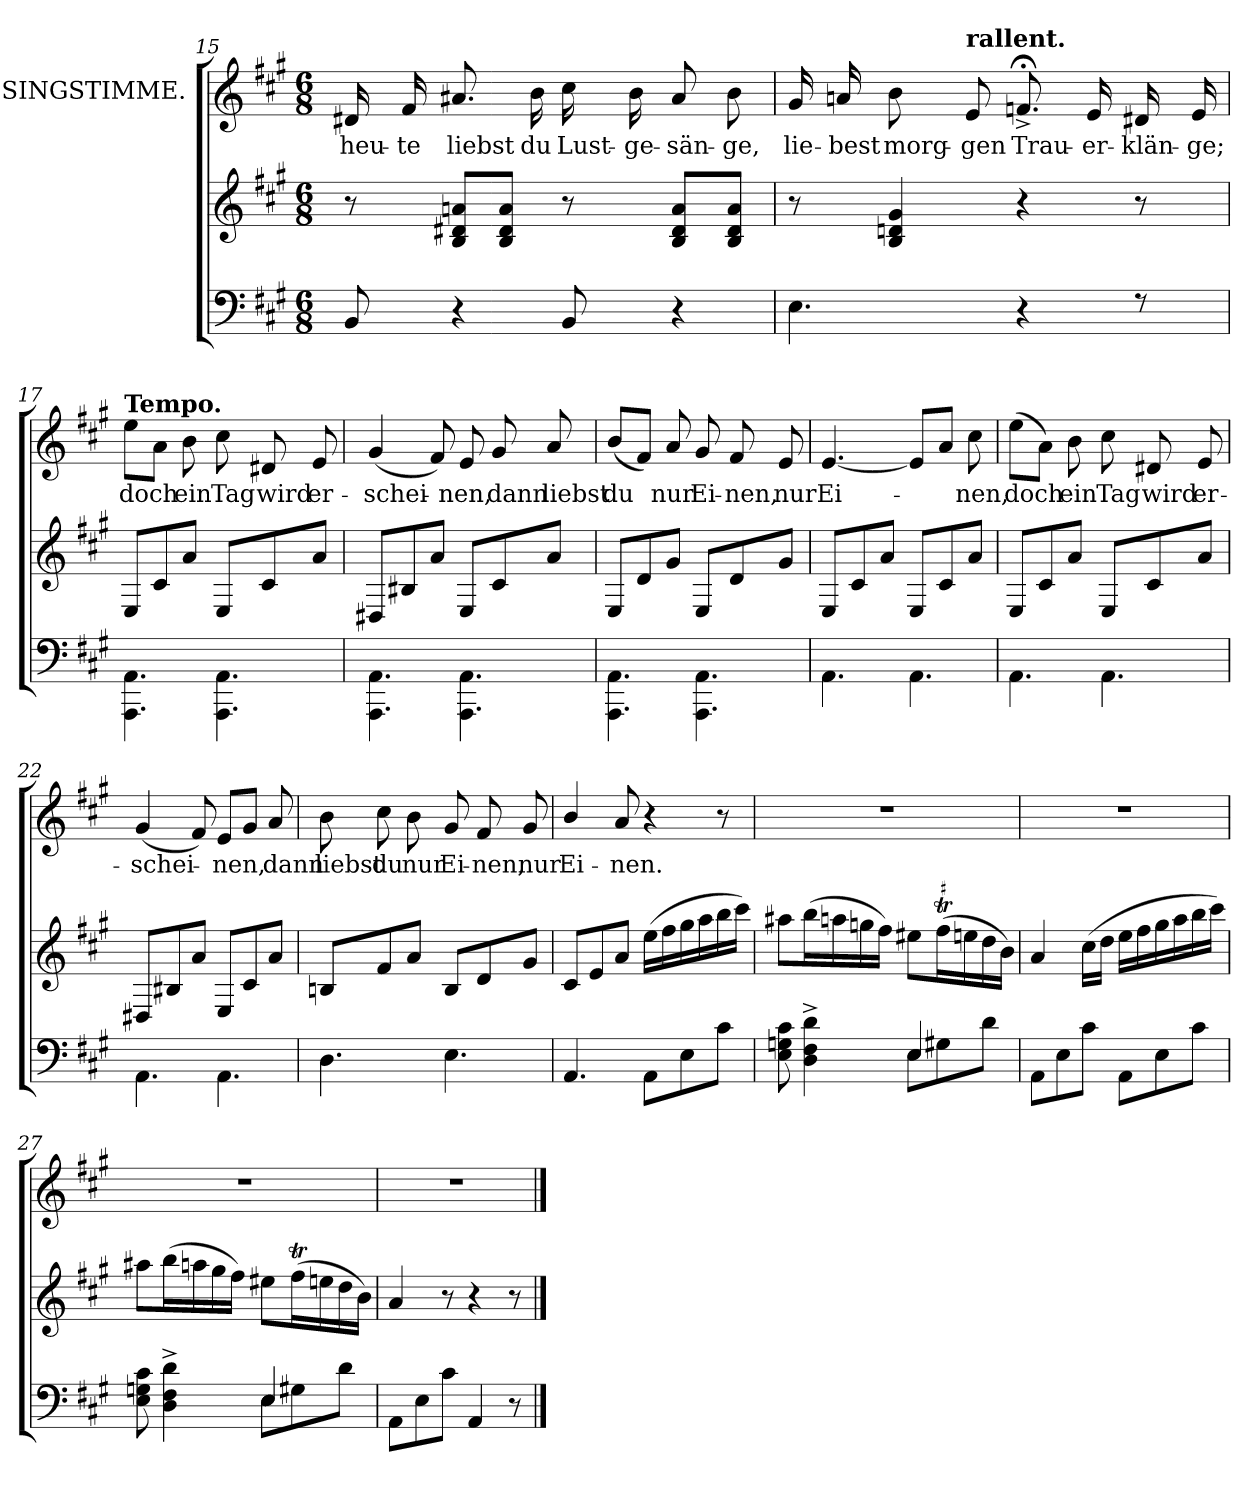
**kern	**kern	**kern	**text
*part2	*part2	*part1	*part1
*staff3	*staff2	*staff1	*staff1
*	*	*I"SINGSTIMME.	*
*clefF4	*clefG2	*clefG2	*
*k[f#c#g#]	*k[f#c#g#]	*k[f#c#g#]	*
*A:	*A:	*A:	*
*M6/8	*M6/8	*M6/8	*
=15	=15	=15	=15
8BB	8r	16d#X	heu-
.	.	16f#	-te
4r	8an 8d#X 8BL	8.a#X	liebst
.	8a 8d# 8BJ	.	.
.	.	16b	du
8BB	8r	16cc#	Lust-
.	.	16b	-ge-
4r	8a 8d# 8BL	8a#	-sän-
.	8a 8d# 8BJ	8b	-ge,
=16	=16	=16	=16
4.E	8r	16g#	lie-
.	.	16an	-best
.	4g# 4dn 4B	8b	morg-
!	!	!LO:TX:a:B:t=rallent.	!
.	.	8e	-gen
4r	4r	8.fn;<^<	Trau-
.	.	16e	-er-
8rF	8r	16d#X	-klän-
.	.	16e	-ge;
=17	=17	=17	=17
!	!	!LO:TX:a:B:t=Tempo.	!
4.AA\ 4.AAA\	8E/L	8eeL	doch
.	8c#	8aJ	.
.	8aJ	8b	ein
4.AA\ 4.AAA\	8E/L	8cc#	Tag
.	8c#	8d#X	wird
.	8aJ	8e	er-
=18	=18	=18	=18
4.AA\ 4.AAA\	8D#XL	(<4g#	-schei-
.	8B#X/	.	.
.	8aJ	8f#)	.
4.AA\ 4.AAA\	8E/L	8e	-nen,
.	8c#	8g#	dann
.	8aJ	8a	liebst
=19	=19	=19	=19
4.AA\ 4.AAA\	8E/L	(<8bL	du
.	8d	8f#J)	.
.	8g#J	8a	nur
4.AA\ 4.AAA\	8E/L	8g#	Ei-
.	8d	8f#	-nen,
.	8g#J	8e	nur
=20	=20	=20	=20
4.AA\	8E/L	[4.e	Ei-
.	8c#	.	.
.	8aJ	.	.
4.AA\	8E/L	8eL]	.
.	8c#	8aJ	.
.	8aJ	8cc#	-nen,
=21	=21	=21	=21
4.AA\	8E/L	(>8eeL	doch
.	8c#	8aJ)	.
.	8aJ	8b	ein
4.AA\	8E/L	8cc#	Tag
.	8c#	8d#X	wird
.	8aJ	8e	er-
=22	=22	=22	=22
4.AA\	8D#XL	(<4g#	-schei-
.	8B#X	.	.
.	8aJ	8f#)	.
4.AA\	8E/L	8eL	-nen,
.	8c#	8g#J	.
.	8aJ	8a	dann
=23	=23	=23	=23
4.D	8BnL	8b	liebst
.	8f#	8cc#	du
.	8aJ	8b	nur
4.E	8BL	8g#	Ei-
.	8d	8f#	-nen,
.	8g#J	8g#	nur
=24	=24	=24	=24
4.AA	8c#L	4b/	Ei-
.	8e	.	.
.	8aJ	8a	-nen.
8AAL	(>16eeLL	4r	.
.	16ff#	.	.
8E	16gg#	.	.
.	16aa	.	.
8c#J	16bb	8r	.
.	16ccc#JJ)	.	.
=25	=25	=25	=25
*^	*	*	*
8c# 8Gn 8E	4.ryy	8aa#XL	2.rdd	.
4d^> 4F#^> 4D^>	.	(>16bbL	.	.
.	.	16aan	.	.
.	.	16gg	.	.
.	.	16ff#JJ)	.	.
4E	8EL	8ee#XL	.	.
.	8G#X	(>16ff#TL	.	.
.	.	16een	.	.
8ryy	8dJ	16dd	.	.
.	.	16bJJ)	.	.
*v	*v	*	*	*
=26	=26	=26	=26
8AAL	4a	2.rdd	.
8E	.	.	.
8c#J	(>16cc#LL	.	.
.	16ddJJ	.	.
8AAL	16eeLL	.	.
.	16ff#	.	.
8E	16gg#	.	.
.	16aa	.	.
8c#J	16bb	.	.
.	16ccc#JJ)	.	.
=27	=27	=27	=27
*^	*	*	*
8c# 8Gn 8E	4.ryy	8aa#XL	2.rdd	.
4d^> 4F#^> 4D^>	.	(>16bbL	.	.
.	.	16aan	.	.
.	.	16gg#	.	.
.	.	16ff#JJ)	.	.
4E	8EL	8ee#XL	.	.
.	8G#X	(>16ff#TL	.	.
.	.	16een	.	.
8ryy	8dJ	16dd	.	.
.	.	16bJJ)	.	.
*v	*v	*	*	*
=28	=28	=28	=28
8AAL	4a	2.rdd	.
8E	.	.	.
8c#J	8r	.	.
4AA	4r	.	.
8r	8r	.	.
==	==	==	==
*-	*-	*-	*-
